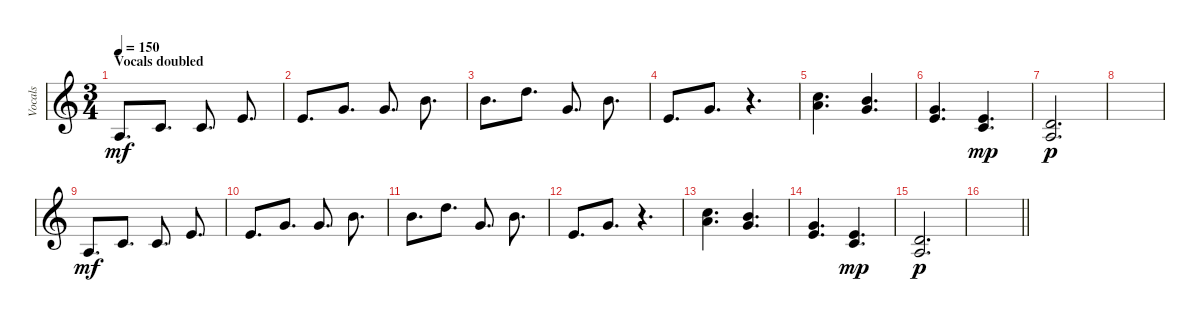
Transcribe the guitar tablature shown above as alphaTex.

\track ("Vocals" "Vocals") {instrument pad4choir}
\staff {score}
\tuning (E4 B3 G3 D3 A2 E2) {hide}
\ts (3 4)
\section ("" "Vocals doubled")
\tempo 150
\clef g2
\ks c
2.3.8{d dy mf} 5.3.8{d} 5.3.8{d} 9.3.8{d} |
9.3.8{d} 12.3.8{d} 12.3.8{d} 16.3.8{d} |
16.3.8{d} 19.3.8{d} 12.3.8{d} 16.3.8{d} |
9.3.8{d} 12.3.8{d} r.4{d} |
(13.2 14.3).4{d} (12.2 12.3).4{d} |
(8.2 9.3).4{d} (5.2 5.3).4{d dy mp} |
(3.2 2.3).2{d dy p} |
|
2.3.8{d dy mf} 5.3.8{d} 5.3.8{d} 9.3.8{d} |
9.3.8{d} 12.3.8{d} 12.3.8{d} 16.3.8{d} |
16.3.8{d} 19.3.8{d} 12.3.8{d} 16.3.8{d} |
9.3.8{d} 12.3.8{d} r.4{d} |
(13.2 14.3).4{d} (12.2 12.3).4{d} |
(8.2 9.3).4{d} (5.2 5.3).4{d dy mp} |
(3.2 2.3).2{d dy p} |
\barLineRight lightlight
